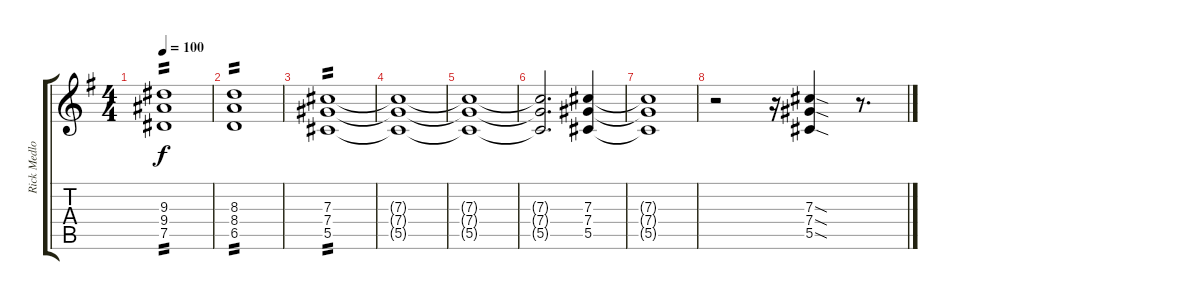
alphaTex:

\track ("Rick Medlocke Guitar" "Rick Medlo") {instrument electricguitarclean}
\staff {score tabs}
\tuning (Eb4 Bb3 Gb3 Db3 Ab2 Eb2) {hide}
\ts (4 4)
\tempo 100
\clef g2
\ks g
(9.3 9.4 7.5).1{tp 2 dy f} |
(8.3 8.4 6.5).1{tp 2} |
(7.3 7.4 5.5).1{tp 2} |
(7.3{t} 7.4{t} 5.5{t}).1 |
(7.3{t} 7.4{t} 5.5{t}).1 |
(7.3{t} 7.4{t} 5.5{t}).2{d} (7.3 7.4 5.5).4 |
(7.3{t} 7.4{t} 5.5{t}).1 |
r.2 r.16 (7.3{sod} 7.4{sod} 5.5{sod}).4 r.8{d}
